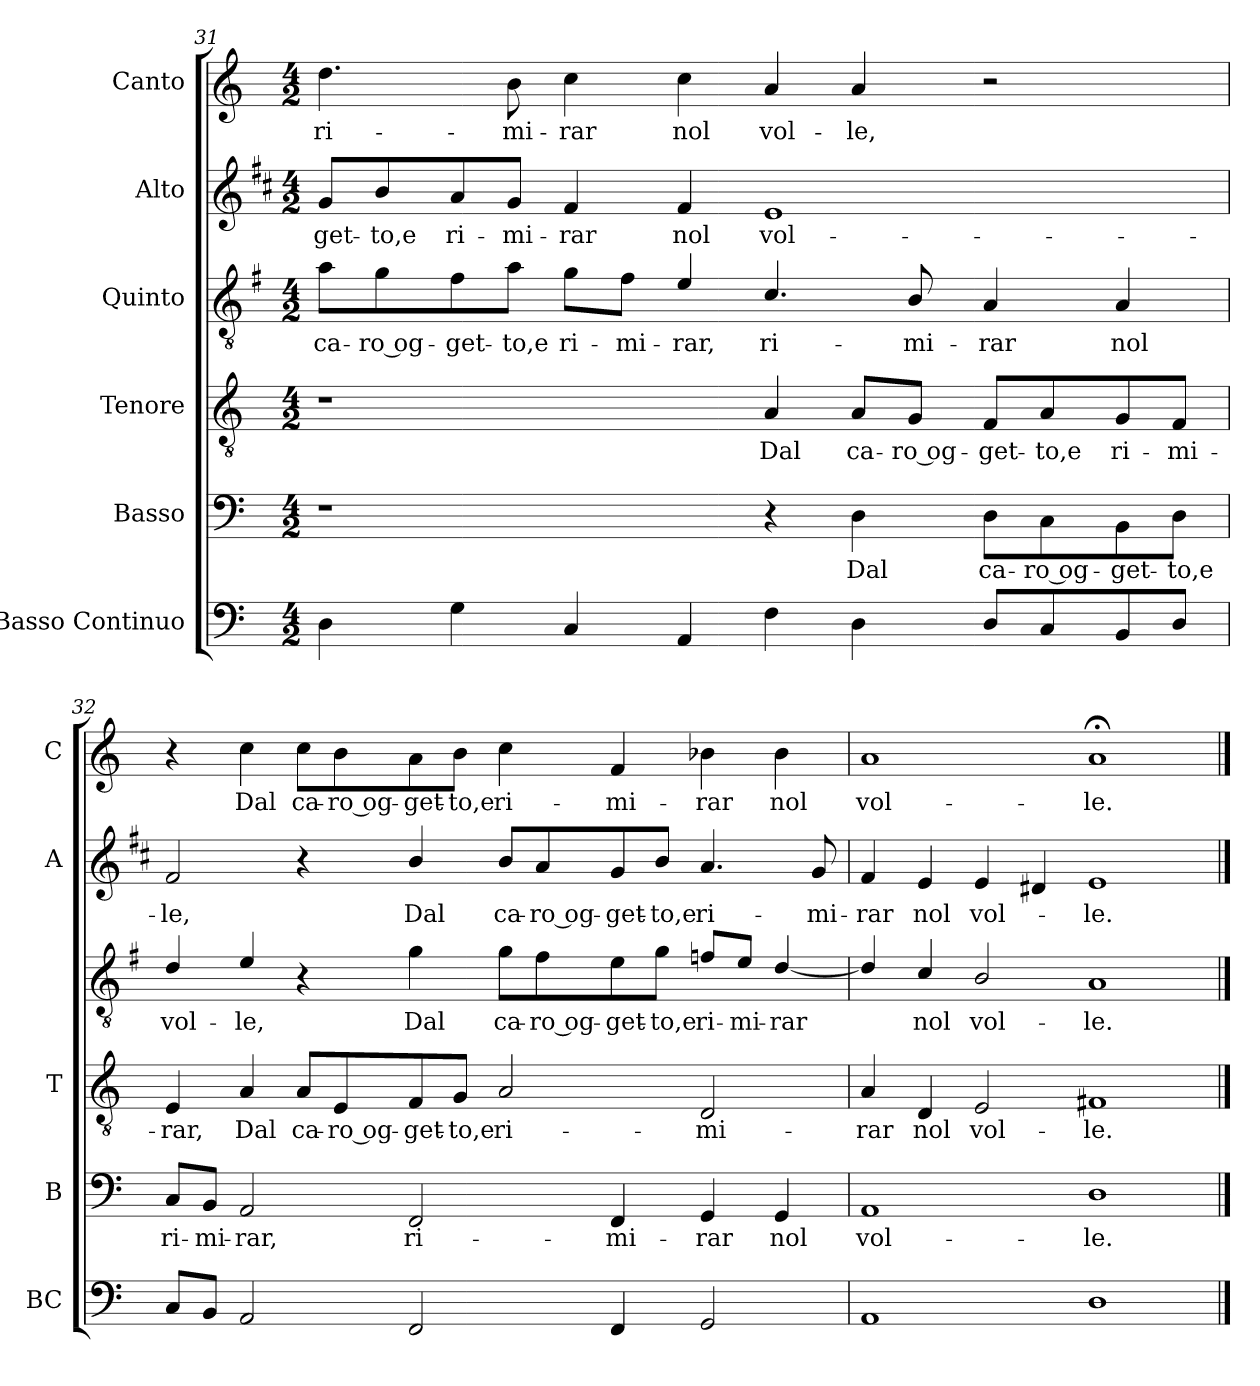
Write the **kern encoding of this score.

**kern	**kern	**text	**kern	**text	**kern	**text	**kern	**text	**kern	**text
*part6	*part5	*part5	*part4	*part4	*part3	*part3	*part2	*part2	*part1	*part1
*staff6	*staff5	*staff5	*staff4	*staff4	*staff3	*staff3	*staff2	*staff2	*staff1	*staff1
*I"Basso Continuo	*I"Basso	*	*I"Tenore	*	*I"Quinto	*	*I"Alto	*	*I"Canto	*
*I'BC	*I'B	*	*I'T	*	*	*	*I'A	*	*I'C	*
*clefF4	*clefF4	*	*clefGv2	*	*clefGv2	*	*clefG2	*	*clefG2	*
*	*	*	*	*	*ITrd4c7	*	*ITrd1c2	*	*	*
*k[]	*k[]	*	*k[]	*	*k[]	*	*k[]	*	*k[]	*
*C:	*C:	*	*C:	*	*C:	*	*C:	*	*C:	*
*M4/2	*M4/2	*	*M4/2	*	*M4/2	*	*M4/2	*	*M4/2	*
=31	=31	=31	=31	=31	=31	=31	=31	=31	=31	=31
!	!	!	!	!	!	!LO:LY:b	!	!LO:LY:b	!	!LO:LY:b
4D\	1r	.	1r	.	8d\L	ca-	8f/L	-get-	4.dd\	ri-
!	!	!	!	!	!	!LO:LY:b	!	!LO:LY:b	!	!
.	.	.	.	.	8c\	-ro og-	8a/	-to,e	.	.
!	!	!	!	!	!	!LO:LY:b	!	!LO:LY:b	!	!
4G\	.	.	.	.	8B\	-get-	8g/	ri-	.	.
!	!	!	!	!	!	!LO:LY:b	!	!LO:LY:b	!	!LO:LY:b
.	.	.	.	.	8d\J	-to,e	8f/J	-mi-	8b\	-mi-
!	!	!	!	!	!	!LO:LY:b	!	!LO:LY:b	!	!LO:LY:b
4C/	.	.	.	.	8c\L	ri-	4e/	-rar	4cc\	-rar
!	!	!	!	!	!	!LO:LY:b	!	!	!	!
.	.	.	.	.	8B\J	-mi-	.	.	.	.
!	!	!	!	!	!	!LO:LY:b	!	!LO:LY:b	!	!LO:LY:b
4AA/	.	.	.	.	4A/	-rar,	4e/	nol	4cc\	nol
!	!	!	!	!LO:LY:b	!	!LO:LY:b	!	!LO:LY:b	!	!LO:LY:b
4F\	4r	.	4A/	Dal	4.F/	ri-	1d	vol-	4a/	vol-
!	!	!LO:LY:b	!	!LO:LY:b	!	!	!	!	!	!LO:LY:b
4D\	4D\	Dal	8A/L	ca-	.	.	.	.	4a/	-le,
!	!	!	!	!LO:LY:b	!	!LO:LY:b	!	!	!	!
.	.	.	8G/J	-ro og-	8E/	-mi-	.	.	.	.
!	!	!LO:LY:b	!	!LO:LY:b	!	!LO:LY:b	!	!	!	!
8D/L	8D\L	ca-	8F/L	-get-	4D/	-rar	.	.	2r	.
!	!	!LO:LY:b	!	!LO:LY:b	!	!	!	!	!	!
8C/	8C\	-ro og-	8A/	-to,e	.	.	.	.	.	.
!	!	!LO:LY:b	!	!LO:LY:b	!	!LO:LY:b	!	!	!	!
8BB/	8BB\	-get-	8G/	ri-	4D/	nol	.	.	.	.
!	!	!LO:LY:b	!	!LO:LY:b	!	!	!	!	!	!
8D/J	8D\J	-to,e	8F/J	-mi-	.	.	.	.	.	.
!!LO:LB:g=z
=32	=32	=32	=32	=32	=32	=32	=32	=32	=32	=32
!	!	!LO:LY:b	!	!LO:LY:b	!	!LO:LY:b	!	!LO:LY:b	!	!
8C/L	8C/L	ri-	4E/	-rar,	4G/	vol-	2e/	-le,	4r	.
!	!	!LO:LY:b	!	!	!	!	!	!	!	!
8BB/J	8BB/J	-mi-	.	.	.	.	.	.	.	.
!	!	!LO:LY:b	!	!LO:LY:b	!	!LO:LY:b	!	!	!	!LO:LY:b
2AA/	2AA/	-rar,	4A/	Dal	4A/	-le,	.	.	4cc\	Dal
!	!	!	!	!LO:LY:b	!	!	!	!	!	!LO:LY:b
.	.	.	8A/L	ca-	4r	.	4r	.	8cc\L	ca-
!	!	!	!	!LO:LY:b	!	!	!	!	!	!LO:LY:b
.	.	.	8E/	-ro og-	.	.	.	.	8b\	-ro og-
!	!	!LO:LY:b	!	!LO:LY:b	!	!LO:LY:b	!	!LO:LY:b	!	!LO:LY:b
2FF/	2FF/	ri-	8F/	-get-	4c\	Dal	4a/	Dal	8a\	-get-
!	!	!	!	!LO:LY:b	!	!	!	!	!	!LO:LY:b
.	.	.	8G/J	-to,e	.	.	.	.	8b\J	-to,e
!	!	!	!	!LO:LY:b	!	!LO:LY:b	!	!LO:LY:b	!	!LO:LY:b
.	.	.	2A/	ri-	8c\L	ca-	8a/L	ca-	4cc\	ri-
!	!	!	!	!	!	!LO:LY:b	!	!LO:LY:b	!	!
.	.	.	.	.	8B\	-ro og-	8g/	-ro og-	.	.
!	!	!LO:LY:b	!	!	!	!LO:LY:b	!	!LO:LY:b	!	!LO:LY:b
4FF/	4FF/	-mi-	.	.	8A\	-get-	8f/	-get-	4f/	-mi-
!	!	!	!	!	!	!LO:LY:b	!	!LO:LY:b	!	!
.	.	.	.	.	8c\J	-to,e	8a/J	-to,e	.	.
!	!	!LO:LY:b	!	!LO:LY:b	!	!LO:LY:b	!	!LO:LY:b	!	!LO:LY:b
2GG/	4GG/	-rar	2D/	-mi-	8B-X/L	ri-	4.g/	ri-	4b-X\	-rar
!	!	!	!	!	!	!LO:LY:b	!	!	!	!
.	.	.	.	.	8A/J	-mi-	.	.	.	.
!	!	!LO:LY:b	!	!	!	!LO:LY:b	!	!	!	!LO:LY:b
.	4GG/	nol	.	.	[4G/	-rar	.	.	4b-\	nol
!	!	!	!	!	!	!	!	!LO:LY:b	!	!
.	.	.	.	.	.	.	8f/	-mi-	.	.
=33	=33	=33	=33	=33	=33	=33	=33	=33	=33	=33
!	!	!LO:LY:b	!	!LO:LY:b	!	!	!	!LO:LY:b	!	!LO:LY:b
1AA	1AA	vol-	4A/	-rar	4G/]	.	4e/	-rar	1a	vol-
!	!	!	!	!LO:LY:b	!	!LO:LY:b	!	!LO:LY:b	!	!
.	.	.	4D/	nol	4F/	nol	4d/	nol	.	.
!	!	!	!	!LO:LY:b	!	!LO:LY:b	!	!LO:LY:b	!	!
.	.	.	2E/	vol-	2E/	vol-	4d/	vol-	.	.
.	.	.	.	.	.	.	4c#X/	.	.	.
!	!	!LO:LY:b	!	!LO:LY:b	!	!LO:LY:b	!	!LO:LY:b	!	!LO:LY:b
1D	1D	-le.	1F#X	-le.	1D	-le.	1d	-le.	1a;<	-le.
==	==	==	==	==	==	==	==	==	==	==
*-	*-	*-	*-	*-	*-	*-	*-	*-	*-	*-
